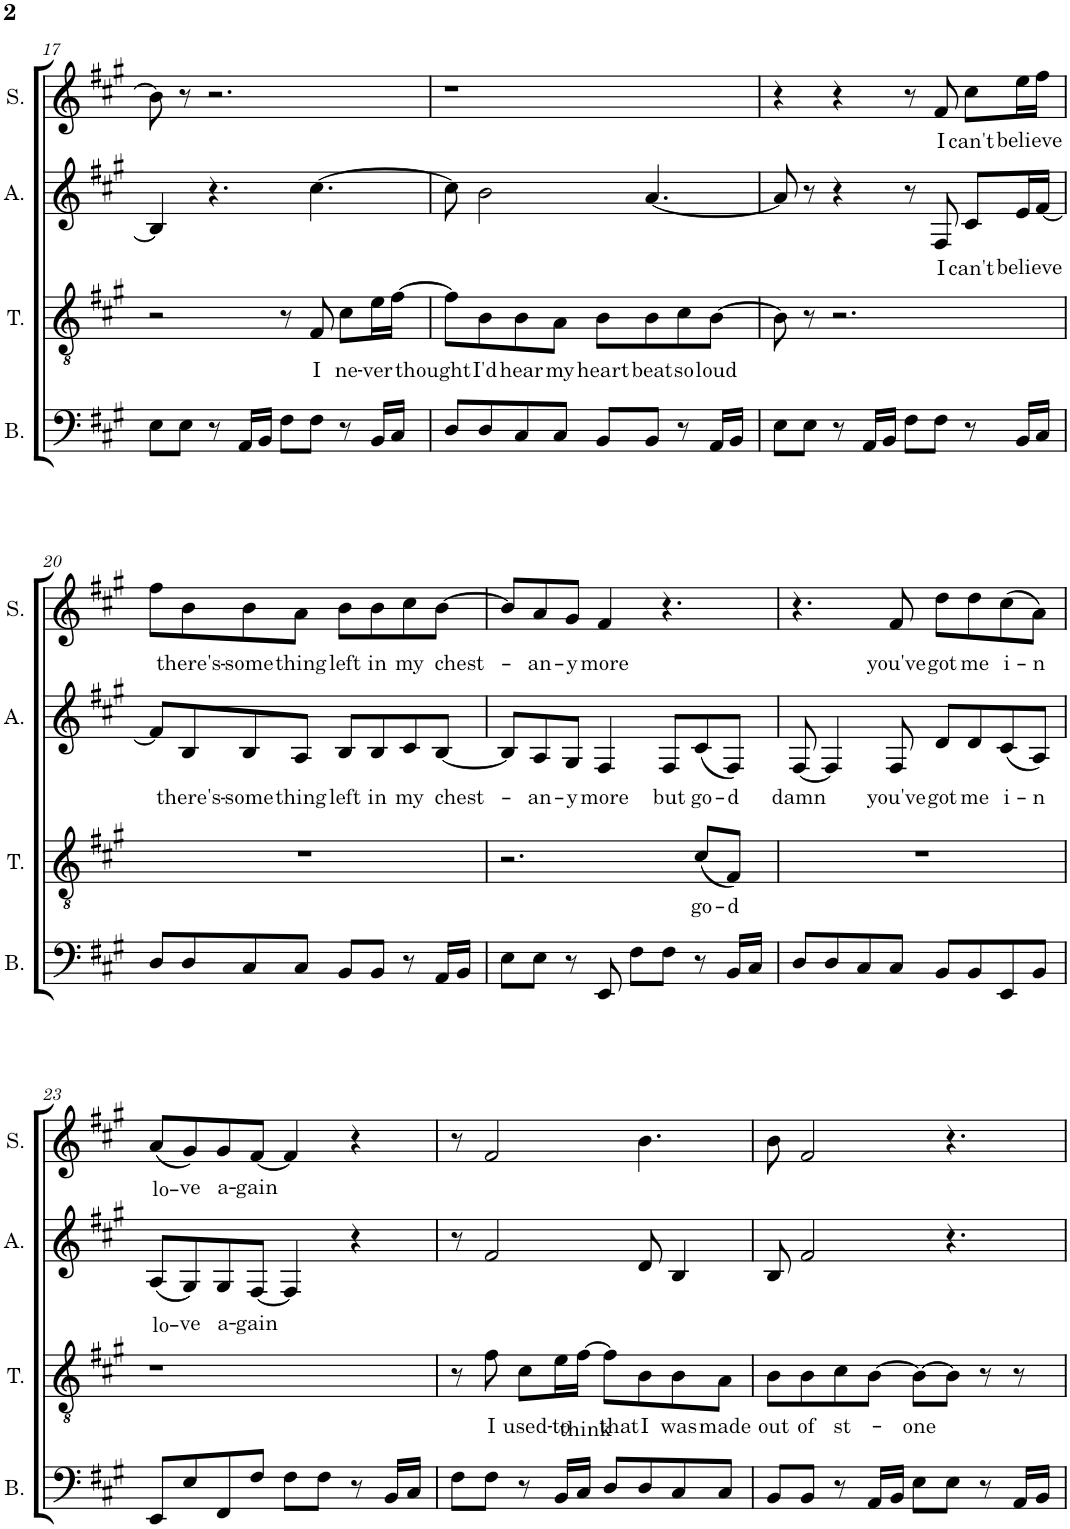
**kern	**kern	**text	**text	**kern	**text	**kern	**text
*part4	*part3	*part3	*part3	*part2	*part2	*part1	*part1
*staff4	*staff3	*staff3	*staff3	*staff2	*staff2	*staff1	*staff1
*I"Bass	*I"Tenor	*	*	*I"Alto	*	*I"Soprano	*
*I'B.	*I'T.	*	*	*I'A.	*	*I'S.	*
!!LO:PB:g=z
*clefF4	*clefGv2	*	*	*clefG2	*	*clefG2	*
*k[f#c#g#]	*k[f#c#g#]	*	*	*k[f#c#g#]	*	*k[f#c#g#]	*
*M4/4	*M4/4	*	*	*M4/4	*	*M4/4	*
=17	=17	=17	=17	=17	=17	=17	=17
8E\L	2r	.	.	4B/]	.	8b\]	.
8E\J	.	.	.	.	.	8r	.
8r	.	.	.	4.r	.	2.r	.
16AA/LL	.	.	.	.	.	.	.
16BB/JJ	.	.	.	.	.	.	.
8F#\L	8r	.	.	.	.	.	.
!	!	!LO:LY:b	!	!	!	!	!
8F#\J	8F#/	I	.	[4.cc#\	.	.	.
!	!	!LO:LY:b	!	!	!	!	!
8r	8c#\L	ne-	.	.	.	.	.
!	!	!LO:LY:b	!	!	!	!	!
16BB/LL	16e\L	-ver	.	.	.	.	.
!	!	!LO:LY:b	!	!	!	!	!
16C#/JJ	[16f#\JJ	thought	.	.	.	.	.
=18	=18	=18	=18	=18	=18	=18	=18
8D/L	8f#\L]	.	.	8cc#\]	.	1r	.
!	!	!LO:LY:b	!	!	!	!	!
8D/	8B\	I'd	.	2b\	.	.	.
!	!	!LO:LY:b	!	!	!	!	!
8C#/	8B\	hear	.	.	.	.	.
!	!	!LO:LY:b	!	!	!	!	!
8C#/J	8A\J	my	.	.	.	.	.
!	!	!LO:LY:b	!	!	!	!	!
8BB/L	8B\L	heart	.	.	.	.	.
!	!	!LO:LY:b	!	!	!	!	!
8BB/J	8B\	beat	.	[4.a/	.	.	.
!	!	!LO:LY:b	!	!	!	!	!
8r	8c#\	so	.	.	.	.	.
!	!	!LO:LY:b	!	!	!	!	!
16AA/LL	[8B\J	loud	.	.	.	.	.
16BB/JJ	.	.	.	.	.	.	.
=19	=19	=19	=19	=19	=19	=19	=19
8E\L	8B\]	.	.	8a/]	.	4r	.
8E\J	8r	.	.	8r	.	.	.
8r	2.r	.	.	4r	.	4r	.
16AA/LL	.	.	.	.	.	.	.
16BB/JJ	.	.	.	.	.	.	.
8F#\L	.	.	.	8r	.	8r	.
!	!	!	!	!	!LO:LY:b	!	!LO:LY:b
8F#\J	.	.	.	8F#/	I	8f#/	I
!	!	!	!	!	!LO:LY:b	!	!LO:LY:b
8r	.	.	.	8c#/L	can't	8cc#\L	can't
!	!	!	!	!	!LO:LY:b	!	!LO:LY:b
16BB/LL	.	.	.	16e/L	believe	16ee\L	believe
16C#/JJ	.	.	.	[16f#/JJ	.	16ff#\JJ	.
!!LO:LB:g=z
=20	=20	=20	=20	=20	=20	=20	=20
8D/L	1r	.	.	8f#/L]	.	8ff#\L	.
!	!	!	!	!	!LO:LY:b	!	!LO:LY:b
8D/	.	.	.	8B/	there's-	8b\	there's-
!	!	!	!	!	!LO:LY:b	!	!LO:LY:b
8C#/	.	.	.	8B/	-some	8b\	-some
!	!	!	!	!	!LO:LY:b	!	!LO:LY:b
8C#/J	.	.	.	8A/J	thing	8a\J	thing
!	!	!	!	!	!LO:LY:b	!	!LO:LY:b
8BB/L	.	.	.	8B/L	left	8b\L	left
!	!	!	!	!	!LO:LY:b	!	!LO:LY:b
8BB/J	.	.	.	8B/	in	8b\	in
!	!	!	!	!	!LO:LY:b	!	!LO:LY:b
8r	.	.	.	8c#/	my	8cc#\	my
!	!	!	!	!	!LO:LY:b	!	!LO:LY:b
16AA/LL	.	.	.	[8B/J	chest-	[8b\J	chest-
16BB/JJ	.	.	.	.	.	.	.
=21	=21	=21	=21	=21	=21	=21	=21
8E\L	2.r	.	.	8B/L]	.	8b/L]	.
!	!	!	!	!	!LO:LY:b	!	!LO:LY:b
8E\J	.	.	.	8A/	an-	8a/	an-
!	!	!	!	!	!LO:LY:b	!	!LO:LY:b
8r	.	.	.	8G#/J	y	8g#/J	y
!	!	!	!	!	!LO:LY:b	!	!LO:LY:b
8EE/	.	.	.	4F#/	more	4f#/	more
8F#\L	.	.	.	.	.	.	.
!	!	!	!	!	!LO:LY:b	!	!
8F#\J	.	.	.	8F#/L	but	4.r	.
!	!	!LO:LY:b	!	!	!LO:LY:b	!	!
8r	(8c#/L	go-	.	(8c#/	go-	.	.
!	!	!LO:LY:b	!	!	!LO:LY:b	!	!
16BB/LL	8F#/J)	-d	.	8F#/J)	-d	.	.
16C#/JJ	.	.	.	.	.	.	.
=22	=22	=22	=22	=22	=22	=22	=22
!	!	!	!	!	!LO:LY:b	!	!
8D/L	1r	.	.	[8F#/	damn	4.r	.
8D/	.	.	.	4F#/]	.	.	.
8C#/	.	.	.	.	.	.	.
!	!	!	!	!	!LO:LY:b	!	!LO:LY:b
8C#/J	.	.	.	8F#/	you've	8f#/	you've
!	!	!	!	!	!LO:LY:b	!	!LO:LY:b
8BB/L	.	.	.	8d/L	got	8dd\L	got
!	!	!	!	!	!LO:LY:b	!	!LO:LY:b
8BB/	.	.	.	8d/	me	8dd\	me
!	!	!	!	!	!LO:LY:b	!	!LO:LY:b
8EE/	.	.	.	(8c#/	i-	(8cc#\	i-
!	!	!	!	!	!LO:LY:b	!	!LO:LY:b
8BB/J	.	.	.	8A/J)	-n	8a\J)	-n
!!LO:LB:g=z
=23	=23	=23	=23	=23	=23	=23	=23
!	!	!	!	!	!LO:LY:b	!	!LO:LY:b
8EE/L	1r	.	.	(8A/L	lo-	(8a/L	lo-
!	!	!	!	!	!LO:LY:b	!	!LO:LY:b
8E/	.	.	.	8G#/)	-ve	8g#/)	-ve
!	!	!	!	!	!LO:LY:b	!	!LO:LY:b
8FF#/	.	.	.	8G#/	-a-	8g#/	-a-
!	!	!	!	!	!LO:LY:b	!	!LO:LY:b
8F#/J	.	.	.	[8F#/J	gain	[8f#/J	gain
8F#\L	.	.	.	4F#/]	.	4f#/]	.
8F#\J	.	.	.	.	.	.	.
8r	.	.	.	4r	.	4r	.
16BB/LL	.	.	.	.	.	.	.
16C#/JJ	.	.	.	.	.	.	.
=24	=24	=24	=24	=24	=24	=24	=24
8F#\L	8r	.	.	8r	.	8r	.
!	!	!LO:LY:b	!	!	!	!	!
8F#\J	8f#\	I	.	2f#/	.	2f#/	.
!	!	!LO:LY:b	!	!	!	!	!
8r	8c#\L	used-	.	.	.	.	.
!	!	!LO:LY:b	!	!	!	!	!
16BB/LL	16e\L	-to	.	.	.	.	.
!	!	!LO:LY:b	!LO:LY:b	!	!	!	!
16C#/JJ	[16f#\JJ	that	think	.	.	.	.
8D/L	8f#\L]	.	.	.	.	.	.
!	!	!LO:LY:b	!	!	!	!	!
8D/	8B\	I	.	8d/	.	4.b\	.
!	!	!LO:LY:b	!	!	!	!	!
8C#/	8B\	was	.	4B/	.	.	.
!	!	!LO:LY:b	!	!	!	!	!
8C#/J	8A\J	made	.	.	.	.	.
=25	=25	=25	=25	=25	=25	=25	=25
!	!	!LO:LY:b	!	!	!	!	!
8BB/L	8B\L	out	.	8B/	.	8b\	.
!	!	!LO:LY:b	!	!	!	!	!
8BB/J	8B\	of	.	2f#/	.	2f#/	.
!	!	!LO:LY:b	!	!	!	!	!
8r	8c#\	st-	.	.	.	.	.
16AA/LL	[8B\J	.	.	.	.	.	.
16BB/JJ	.	.	.	.	.	.	.
!	!	!LO:LY:b	!	!	!	!	!
8E\L	8B\L_	-one	.	.	.	.	.
8E\J	8B\J]	.	.	4.r	.	4.r	.
8r	8r	.	.	.	.	.	.
16AA/LL	8r	.	.	.	.	.	.
16BB/JJ	.	.	.	.	.	.	.
=	=	=	=	=	=	=	=
*-	*-	*-	*-	*-	*-	*-	*-
